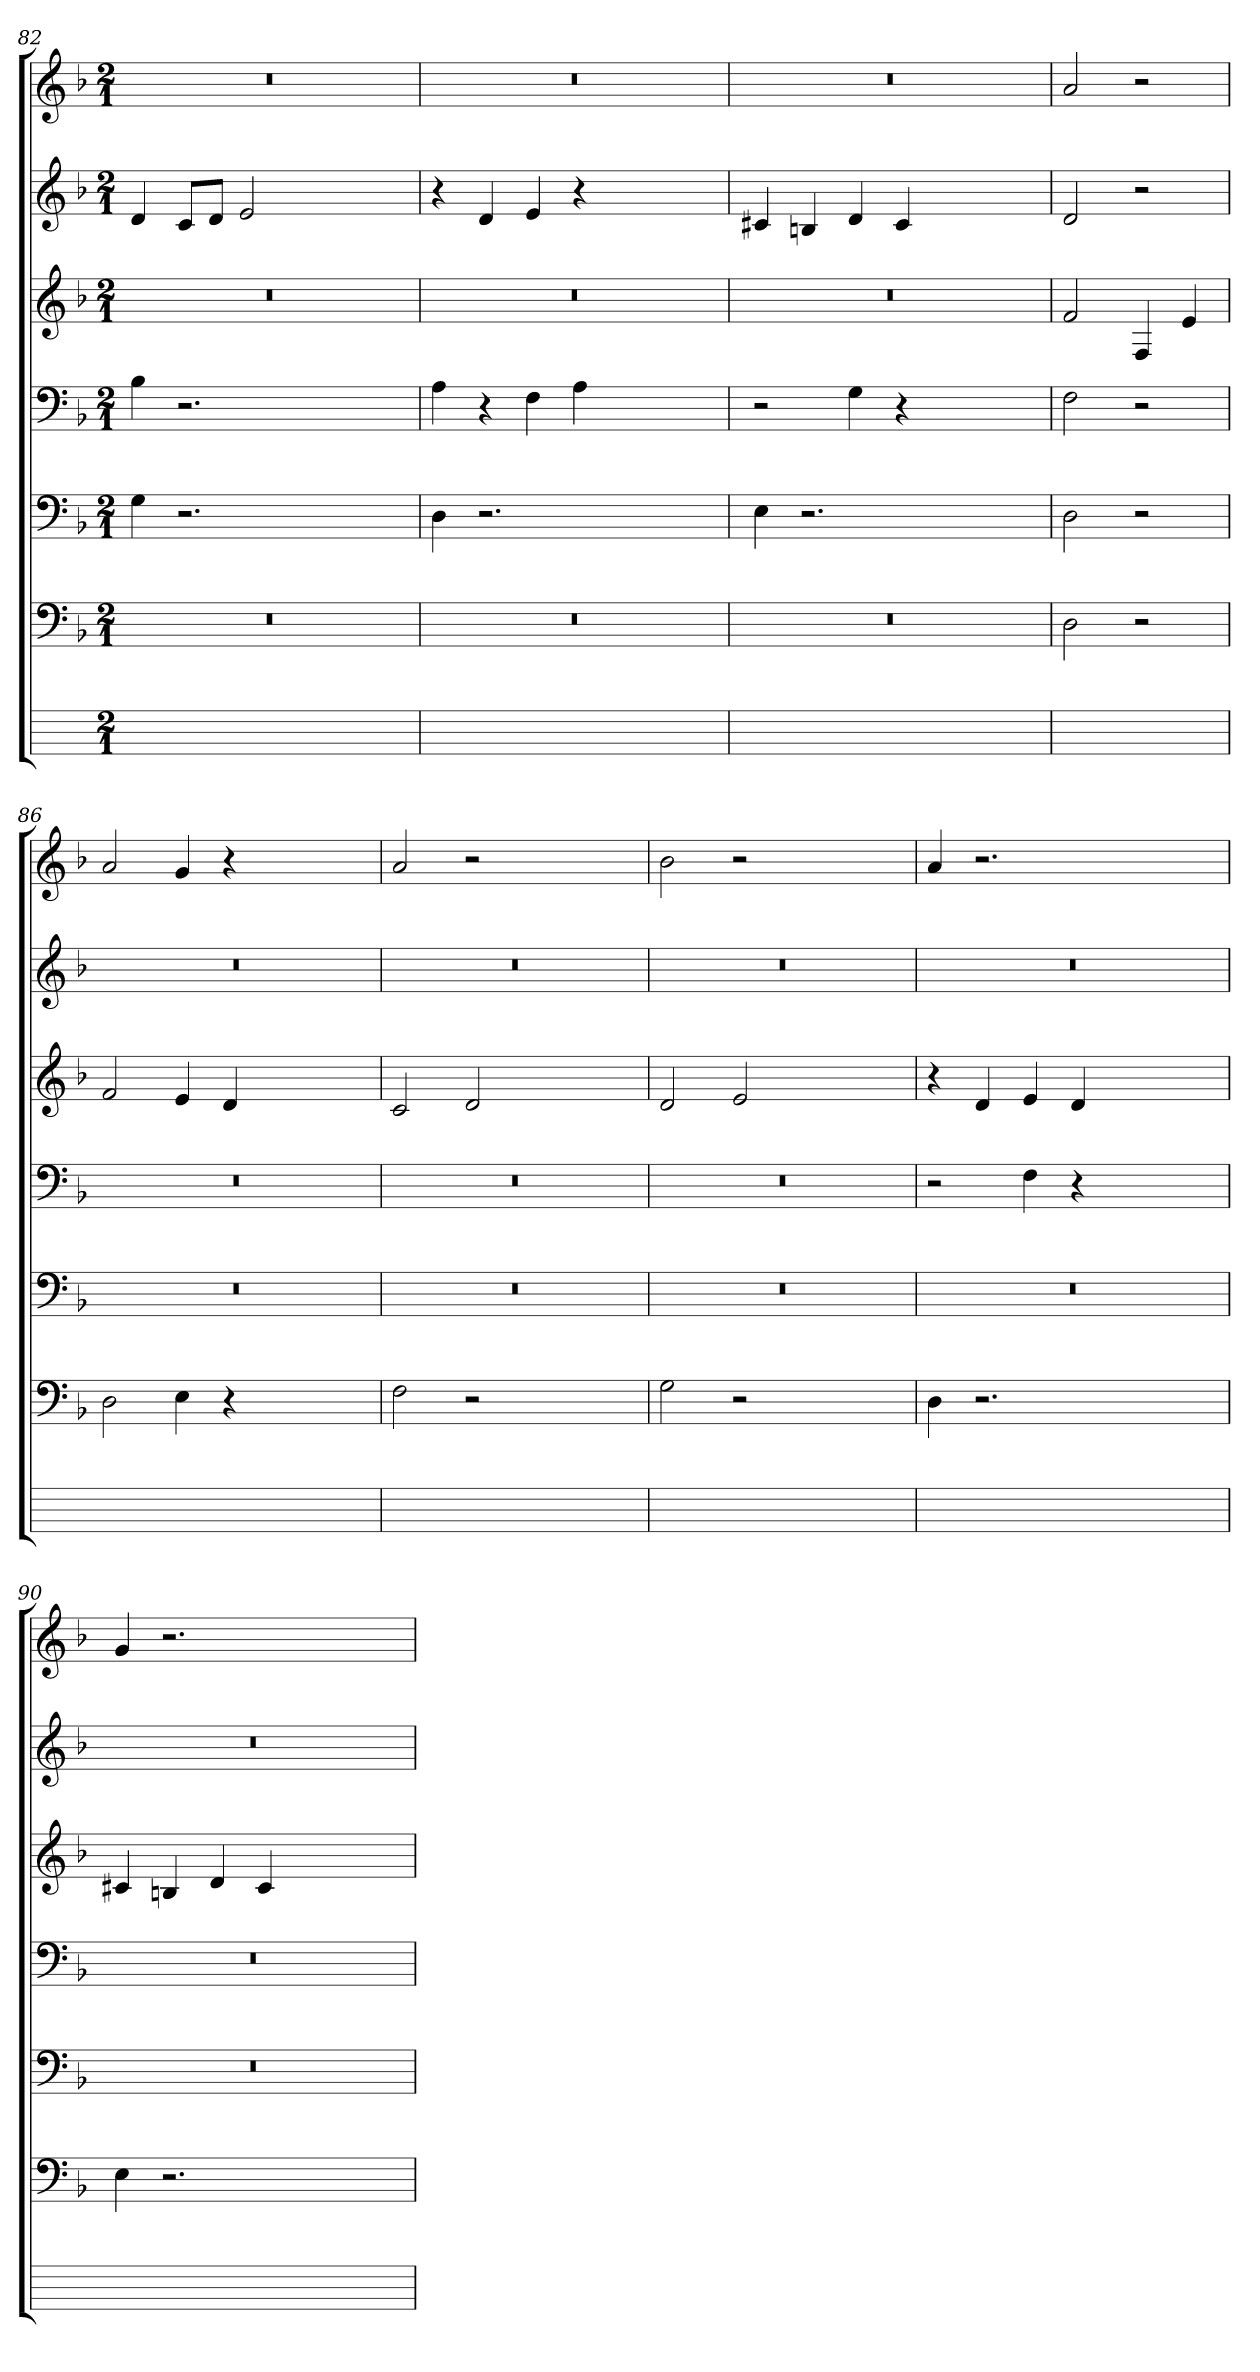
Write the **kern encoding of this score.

**kern	**kern	**kern	**kern	**kern	**kern	**kern
*part7	*part6	*part5	*part4	*part3	*part2	*part1
*staff7	*staff6	*staff5	*staff4	*staff3	*staff2	*staff1
*	*clefF4	*clefF4	*clefF4	*clefG2	*clefG2	*clefG2
*	*k[b-]	*k[b-]	*k[b-]	*k[b-]	*k[b-]	*k[b-]
*	*F:	*F:	*F:	*F:	*F:	*F:
*M2/1	*M2/1	*M2/1	*M2/1	*M2/1	*M2/1	*M2/1
=82	=82	=82	=82	=82	=82	=82
0ryy	0r	4G	4B-	0r	4di	0r
.	.	2.r	2.r	.	8cjL	.
.	.	.	.	.	8djJ	.
.	.	.	.	.	2e	.
.	.	1ryy	1ryy	.	1ryy	.
=83	=83	=83	=83	=83	=83	=83
0ryy	0r	4D	4A	0r	4r	0r
.	.	2.r	4r	.	4d	.
.	.	.	4F	.	4eZ	.
.	.	.	4AZ	.	4r	.
.	.	1ryy	1ryy	.	1ryy	.
=84	=84	=84	=84	=84	=84	=84
0ryy	0r	4E	2r	0r	4c#XZ	0r
.	.	2.r	.	.	4Bnj	.
.	.	.	4Gi	.	4di	.
.	.	.	4r	.	4c#j	.
.	.	1ryy	1ryy	.	1ryy	.
=85	=85	=85	=85	=85	=85	=85
1ryy	2D	2D	2F	2f	2d	2a
.	2r	2r	2r	4Fj	2r	2r
.	.	.	.	4eZ	.	.
=86	=86	=86	=86	=86	=86	=86
0ryy	2Di	0r	0r	2f	0r	2ai
.	4E	.	.	4e	.	4g
.	4r	.	.	4dj	.	4r
.	1ryy	.	.	1ryy	.	1ryy
=87	=87	=87	=87	=87	=87	=87
0ryy	2F	0r	0r	2c	0r	2a
.	2r	.	.	2d	.	2r
.	1ryy	.	.	1ryy	.	1ryy
=88	=88	=88	=88	=88	=88	=88
0ryy	2G	0r	0r	2di	0r	2b-
.	2r	.	.	2e	.	2r
.	1ryy	.	.	1ryy	.	1ryy
=89	=89	=89	=89	=89	=89	=89
0ryy	4D	0r	2r	4r	0r	4a
.	2.r	.	.	4d	.	2.r
.	.	.	4Fi	4eZ	.	.
.	.	.	4r	4di	.	.
.	1ryy	.	1ryy	1ryy	.	1ryy
=90	=90	=90	=90	=90	=90	=90
0ryy	4E	0r	0r	4c#XZ	0r	4g
.	2.r	.	.	4Bnj	.	2.r
.	.	.	.	4di	.	.
.	.	.	.	4c#j	.	.
.	1ryy	.	.	1ryy	.	1ryy
=	=	=	=	=	=	=
*-	*-	*-	*-	*-	*-	*-
